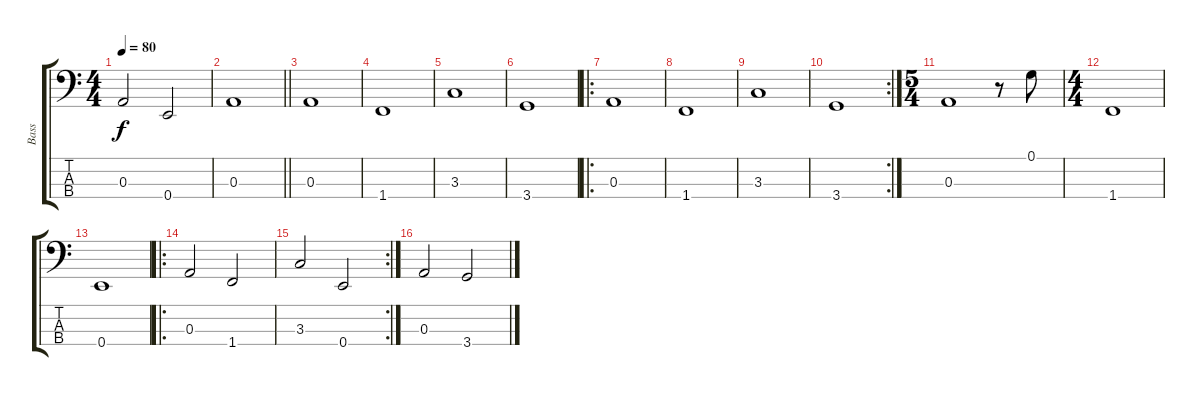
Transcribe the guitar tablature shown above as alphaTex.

\track ("Bass" "Bass") {instrument electricbassfinger}
\staff {score tabs}
\tuning (G2 D2 A1 E1) {hide}
\ts (4 4)
\tempo 80
\clef f4
\ks c
0.3.2{dy f} 0.4.2 |
\barLineRight lightlight
0.3.1 |
0.3.1 |
1.4.1 |
3.3.1 |
3.4.1 |
\ro
0.3.1 |
1.4.1 |
3.3.1 |
\rc 2
3.4.1 |
\ts (5 4)
0.3.1 r.8 0.1.8 |
\ts (4 4)
1.4.1 |
0.4.1 |
\ro
0.3.2 1.4.2 |
\rc 2
3.3.2 0.4.2 |
0.3.2 3.4.2
